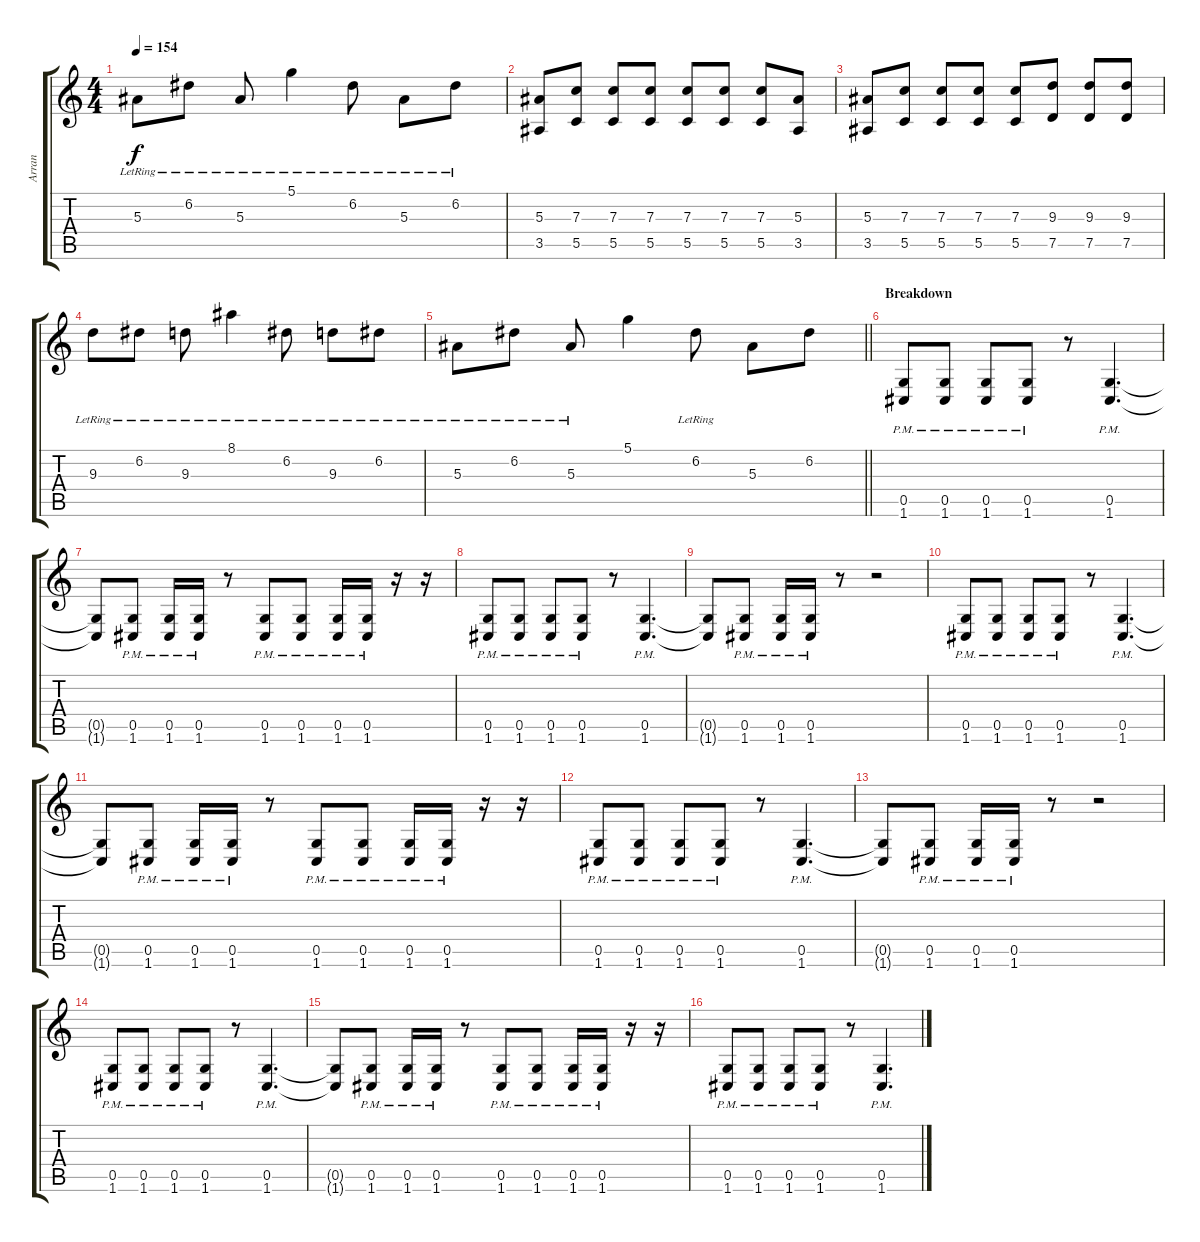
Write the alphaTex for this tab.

\track ("Arran" "Arran") {instrument distortionguitar}
\staff {score tabs}
\tuning (D4 A3 F3 C3 G2 C2) {hide}
\ts (4 4)
\tempo 154
\clef g2
\ks c
5.3{lr}.8{dy f} 6.2{lr}.8 5.3{lr}.8 5.1{lr}.4 6.2{lr}.8 5.3{lr}.8 6.2{lr}.8 |
(5.3 3.5).8 (7.3 5.5).8 (7.3 5.5).8 (7.3 5.5).8 (7.3 5.5).8 (7.3 5.5).8 (7.3 5.5).8 (5.3 3.5).8 |
(5.3 3.5).8 (7.3 5.5).8 (7.3 5.5).8 (7.3 5.5).8 (7.3 5.5).8 (9.3 7.5).8 (9.3 7.5).8 (9.3 7.5).8 |
9.3{lr}.8 6.2{lr}.8 9.3{lr}.8 8.1{lr}.4 6.2{lr}.8 9.3{lr}.8 6.2{lr}.8 |
\barLineRight lightlight
5.3{lr}.8 6.2{lr}.8 5.3{lr}.8 5.1.4 6.2{lr}.8 5.3.8 6.2.8 |
\section ("" "Breakdown")
(0.5{pm} 1.6{pm}).8 (0.5{pm} 1.6{pm}).8 (0.5{pm} 1.6{pm}).8 (0.5{pm} 1.6{pm}).8 r.8 (0.5{pm} 1.6{pm}).4{d} |
(0.5{t} 1.6{t}).8 (0.5{pm} 1.6{pm}).8 (0.5{pm} 1.6{pm}).16 (0.5{pm} 1.6{pm}).16 r.8 (0.5{pm} 1.6{pm}).8 (0.5{pm} 1.6{pm}).8 (0.5{pm} 1.6{pm}).16 (0.5{pm} 1.6{pm}).16 r.16 r.16 |
(0.5{pm} 1.6{pm}).8 (0.5{pm} 1.6{pm}).8 (0.5{pm} 1.6{pm}).8 (0.5{pm} 1.6{pm}).8 r.8 (0.5{pm} 1.6{pm}).4{d} |
(0.5{t} 1.6{t}).8 (0.5{pm} 1.6{pm}).8 (0.5{pm} 1.6{pm}).16 (0.5{pm} 1.6{pm}).16 r.8 r.2 |
(0.5{pm} 1.6{pm}).8 (0.5{pm} 1.6{pm}).8 (0.5{pm} 1.6{pm}).8 (0.5{pm} 1.6{pm}).8 r.8 (0.5{pm} 1.6{pm}).4{d} |
(0.5{t} 1.6{t}).8 (0.5{pm} 1.6{pm}).8 (0.5{pm} 1.6{pm}).16 (0.5{pm} 1.6{pm}).16 r.8 (0.5{pm} 1.6{pm}).8 (0.5{pm} 1.6{pm}).8 (0.5{pm} 1.6{pm}).16 (0.5{pm} 1.6{pm}).16 r.16 r.16 |
(0.5{pm} 1.6{pm}).8 (0.5{pm} 1.6{pm}).8 (0.5{pm} 1.6{pm}).8 (0.5{pm} 1.6{pm}).8 r.8 (0.5{pm} 1.6{pm}).4{d} |
(0.5{t} 1.6{t}).8 (0.5{pm} 1.6{pm}).8 (0.5{pm} 1.6{pm}).16 (0.5{pm} 1.6{pm}).16 r.8 r.2 |
(0.5{pm} 1.6{pm}).8 (0.5{pm} 1.6{pm}).8 (0.5{pm} 1.6{pm}).8 (0.5{pm} 1.6{pm}).8 r.8 (0.5{pm} 1.6{pm}).4{d} |
(0.5{t} 1.6{t}).8 (0.5{pm} 1.6{pm}).8 (0.5{pm} 1.6{pm}).16 (0.5{pm} 1.6{pm}).16 r.8 (0.5{pm} 1.6{pm}).8 (0.5{pm} 1.6{pm}).8 (0.5{pm} 1.6{pm}).16 (0.5{pm} 1.6{pm}).16 r.16 r.16 |
(0.5{pm} 1.6{pm}).8 (0.5{pm} 1.6{pm}).8 (0.5{pm} 1.6{pm}).8 (0.5{pm} 1.6{pm}).8 r.8 (0.5{pm} 1.6{pm}).4{d}
